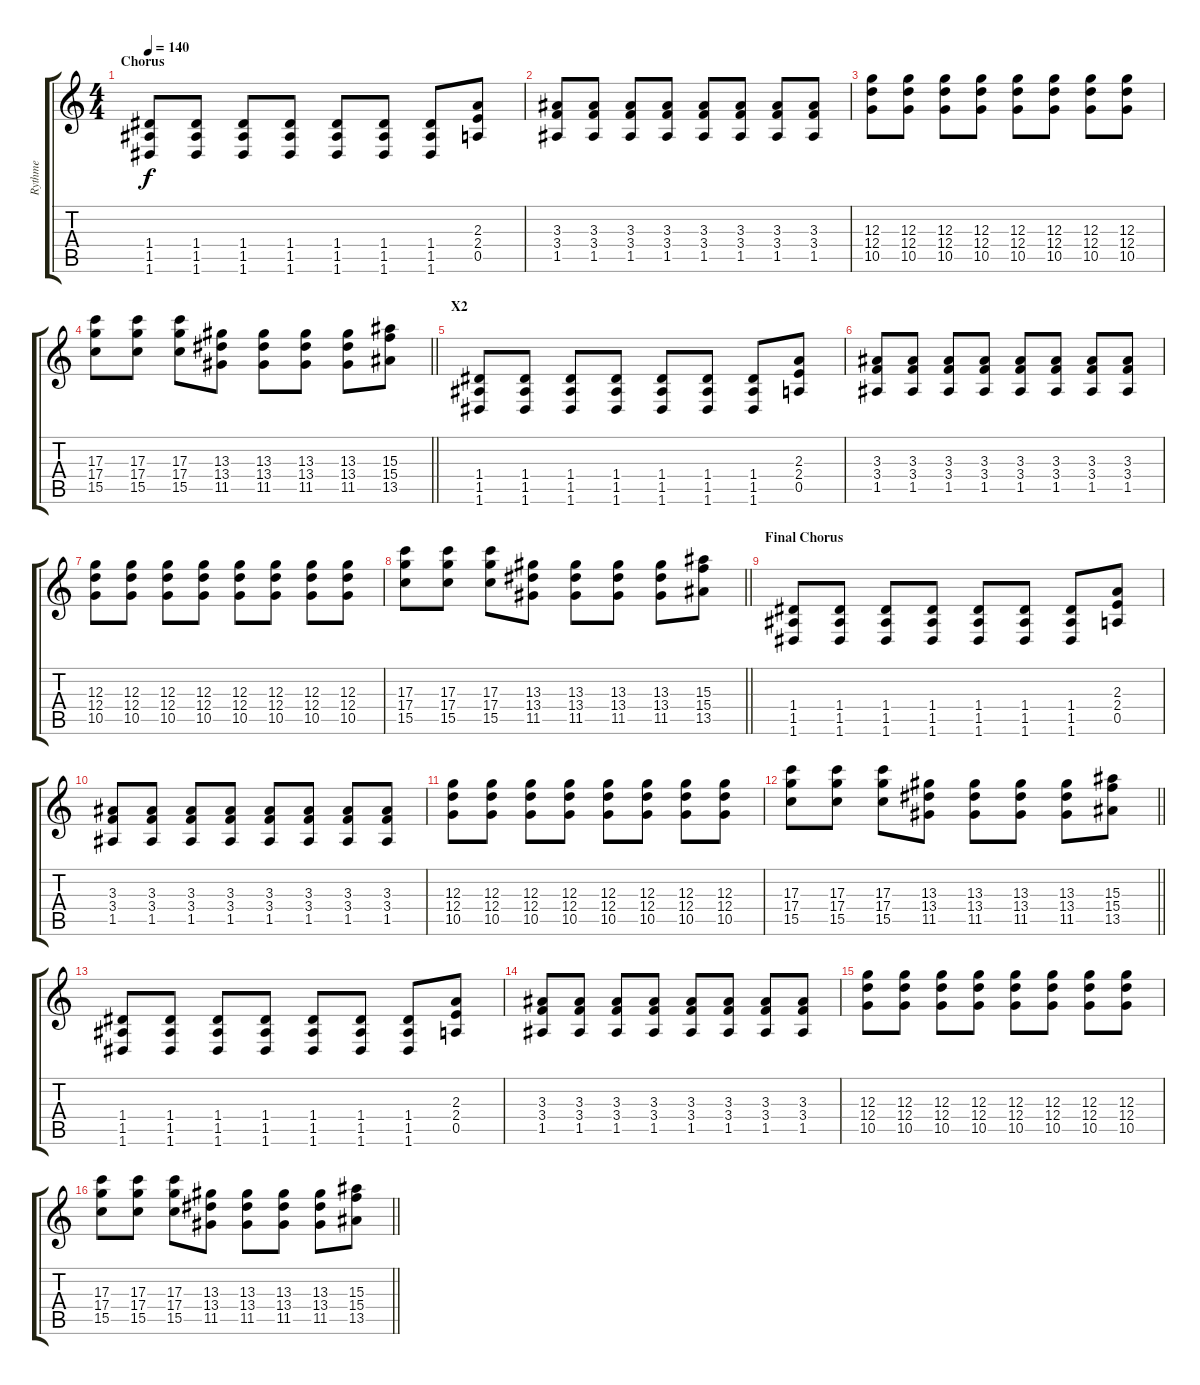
\track ("Rythme" "Rythme") {instrument distortionguitar}
\staff {score tabs}
\tuning (E4 B3 G3 D3 A2 D2) {hide}
\ts (4 4)
\section ("" "Chorus")
\tempo 140
\clef g2
\ks c
(1.4 1.5 1.6).8{dy f volume 9} (1.4 1.5 1.6).8 (1.4 1.5 1.6).8 (1.4 1.5 1.6).8 (1.4 1.5 1.6).8 (1.4 1.5 1.6).8 (1.4 1.5 1.6).8 (2.3 2.4 0.5).8 |
(3.3 3.4 1.5).8 (3.3 3.4 1.5).8 (3.3 3.4 1.5).8 (3.3 3.4 1.5).8 (3.3 3.4 1.5).8 (3.3 3.4 1.5).8 (3.3 3.4 1.5).8 (3.3 3.4 1.5).8 |
(12.3 12.4 10.5).8 (12.3 12.4 10.5).8 (12.3 12.4 10.5).8 (12.3 12.4 10.5).8 (12.3 12.4 10.5).8 (12.3 12.4 10.5).8 (12.3 12.4 10.5).8 (12.3 12.4 10.5).8 |
\barLineRight lightlight
(17.3 17.4 15.5).8 (17.3 17.4 15.5).8 (17.3 17.4 15.5).8 (13.3 13.4 11.5).8 (13.3 13.4 11.5).8 (13.3 13.4 11.5).8 (13.3 13.4 11.5).8 (15.3 15.4 13.5).8 |
\section ("" "X2")
(1.4 1.5 1.6).8{volume 9} (1.4 1.5 1.6).8 (1.4 1.5 1.6).8 (1.4 1.5 1.6).8 (1.4 1.5 1.6).8 (1.4 1.5 1.6).8 (1.4 1.5 1.6).8 (2.3 2.4 0.5).8 |
(3.3 3.4 1.5).8 (3.3 3.4 1.5).8 (3.3 3.4 1.5).8 (3.3 3.4 1.5).8 (3.3 3.4 1.5).8 (3.3 3.4 1.5).8 (3.3 3.4 1.5).8 (3.3 3.4 1.5).8 |
(12.3 12.4 10.5).8 (12.3 12.4 10.5).8 (12.3 12.4 10.5).8 (12.3 12.4 10.5).8 (12.3 12.4 10.5).8 (12.3 12.4 10.5).8 (12.3 12.4 10.5).8 (12.3 12.4 10.5).8 |
\barLineRight lightlight
(17.3 17.4 15.5).8 (17.3 17.4 15.5).8 (17.3 17.4 15.5).8 (13.3 13.4 11.5).8 (13.3 13.4 11.5).8 (13.3 13.4 11.5).8 (13.3 13.4 11.5).8 (15.3 15.4 13.5).8 |
\section ("" "Final Chorus")
(1.4 1.5 1.6).8{volume 9} (1.4 1.5 1.6).8 (1.4 1.5 1.6).8 (1.4 1.5 1.6).8 (1.4 1.5 1.6).8 (1.4 1.5 1.6).8 (1.4 1.5 1.6).8 (2.3 2.4 0.5).8 |
(3.3 3.4 1.5).8 (3.3 3.4 1.5).8 (3.3 3.4 1.5).8 (3.3 3.4 1.5).8 (3.3 3.4 1.5).8 (3.3 3.4 1.5).8 (3.3 3.4 1.5).8 (3.3 3.4 1.5).8 |
(12.3 12.4 10.5).8 (12.3 12.4 10.5).8 (12.3 12.4 10.5).8 (12.3 12.4 10.5).8 (12.3 12.4 10.5).8 (12.3 12.4 10.5).8 (12.3 12.4 10.5).8 (12.3 12.4 10.5).8 |
\barLineRight lightlight
(17.3 17.4 15.5).8 (17.3 17.4 15.5).8 (17.3 17.4 15.5).8 (13.3 13.4 11.5).8 (13.3 13.4 11.5).8 (13.3 13.4 11.5).8 (13.3 13.4 11.5).8 (15.3 15.4 13.5).8 |
(1.4 1.5 1.6).8{volume 9} (1.4 1.5 1.6).8 (1.4 1.5 1.6).8 (1.4 1.5 1.6).8 (1.4 1.5 1.6).8 (1.4 1.5 1.6).8 (1.4 1.5 1.6).8 (2.3 2.4 0.5).8 |
(3.3 3.4 1.5).8 (3.3 3.4 1.5).8 (3.3 3.4 1.5).8 (3.3 3.4 1.5).8 (3.3 3.4 1.5).8 (3.3 3.4 1.5).8 (3.3 3.4 1.5).8 (3.3 3.4 1.5).8 |
(12.3 12.4 10.5).8 (12.3 12.4 10.5).8 (12.3 12.4 10.5).8 (12.3 12.4 10.5).8 (12.3 12.4 10.5).8 (12.3 12.4 10.5).8 (12.3 12.4 10.5).8 (12.3 12.4 10.5).8 |
\barLineRight lightlight
(17.3 17.4 15.5).8 (17.3 17.4 15.5).8 (17.3 17.4 15.5).8 (13.3 13.4 11.5).8 (13.3 13.4 11.5).8 (13.3 13.4 11.5).8 (13.3 13.4 11.5).8 (15.3 15.4 13.5).8
